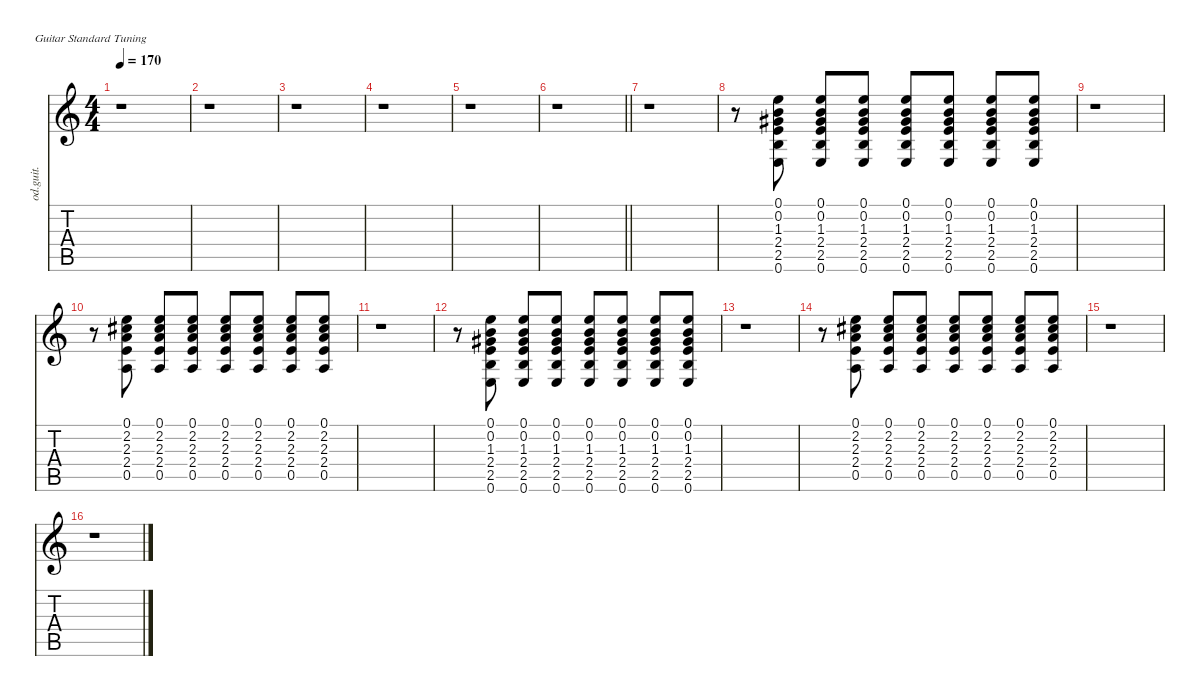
\defaultSystemsLayout 4
\hideDynamics
\bracketExtendMode nobrackets
\otherSystemsTrackNameOrientation horizontal
\track ("Lead Guitar" "od.guit.") {instrument overdrivenguitar}
\staff {score tabs}
\tuning (E4 B3 G3 D3 A2 E2)
\ts (4 4)
\tempo 170
\clef g2
\ks c
r.1{dy f beam Down} |
r.1{beam Down} |
r.1{beam Down} |
r.1{beam Down} |
r.1{beam Down} |
\barLineRight lightlight
r.1{beam Down} |
r.1{beam Down} |
r.8{beam Down} (0.1 0.2 1.3{acc #} 2.4 2.5 0.6).8{beam Up} (0.1 0.2 1.3{acc #} 2.4 2.5 0.6).8{beam Up} (0.1 0.2 1.3{acc #} 2.4 2.5 0.6).8{beam Up} (0.1 0.2 1.3{acc #} 2.4 2.5 0.6).8{beam Up} (0.1 0.2 1.3{acc #} 2.4 2.5 0.6).8{beam Up} (0.1 0.2 1.3{acc #} 2.4 2.5 0.6).8{beam Up} (0.1 0.2 1.3{acc #} 2.4 2.5 0.6).8{beam Up} |
r.1{beam Down} |
r.8{beam Down} (0.1 2.2{acc #} 2.3 2.4 0.5).8{beam Up} (0.1 2.2{acc #} 2.3 2.4 0.5).8{beam Up} (0.1 2.2{acc #} 2.3 2.4 0.5).8{beam Up} (0.1 2.2{acc #} 2.3 2.4 0.5).8{beam Up} (0.1 2.2{acc #} 2.3 2.4 0.5).8{beam Up} (0.1 2.2{acc #} 2.3 2.4 0.5).8{beam Up} (0.1 2.2{acc #} 2.3 2.4 0.5).8{beam Up} |
r.1{beam Down} |
r.8{beam Down} (0.1 0.2 1.3{acc #} 2.4 2.5 0.6).8{beam Up} (0.1 0.2 1.3{acc #} 2.4 2.5 0.6).8{beam Up} (0.1 0.2 1.3{acc #} 2.4 2.5 0.6).8{beam Up} (0.1 0.2 1.3{acc #} 2.4 2.5 0.6).8{beam Up} (0.1 0.2 1.3{acc #} 2.4 2.5 0.6).8{beam Up} (0.1 0.2 1.3{acc #} 2.4 2.5 0.6).8{beam Up} (0.1 0.2 1.3{acc #} 2.4 2.5 0.6).8{beam Up} |
r.1{beam Down} |
r.8{beam Down} (0.1 2.2{acc #} 2.3 2.4 0.5).8{beam Up} (0.1 2.2{acc #} 2.3 2.4 0.5).8{beam Up} (0.1 2.2{acc #} 2.3 2.4 0.5).8{beam Up} (0.1 2.2{acc #} 2.3 2.4 0.5).8{beam Up} (0.1 2.2{acc #} 2.3 2.4 0.5).8{beam Up} (0.1 2.2{acc #} 2.3 2.4 0.5).8{beam Up} (0.1 2.2{acc #} 2.3 2.4 0.5).8{beam Up} |
r.1{beam Down} |
r.1{beam Down}
